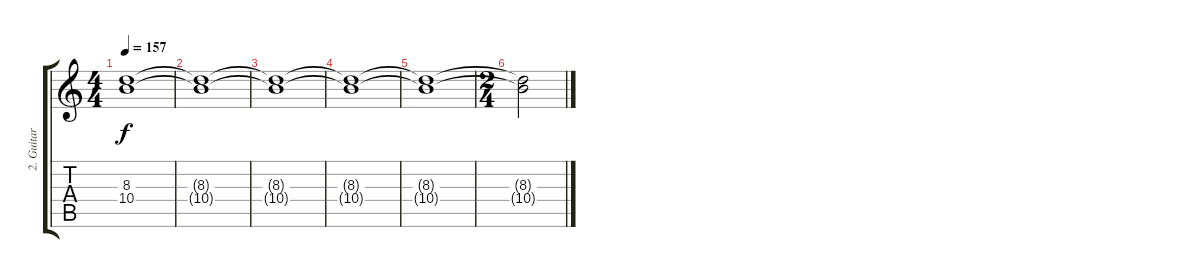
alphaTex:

\track ("2. Guitar" "2. Guitar") {instrument distortionguitar}
\staff {score tabs}
\tuning (Eb4 Bb3 Gb3 Db3 Ab2 Db2) {hide}
\ts (4 4)
\tempo 157
\clef g2
\ks c
(8.3 10.4).1{dy f} |
(8.3{t} 10.4{t}).1 |
(8.3{t} 10.4{t}).1 |
(8.3{t} 10.4{t}).1 |
(8.3{t} 10.4{t}).1 |
\ts (2 4)
(8.3{t} 10.4{t}).2
